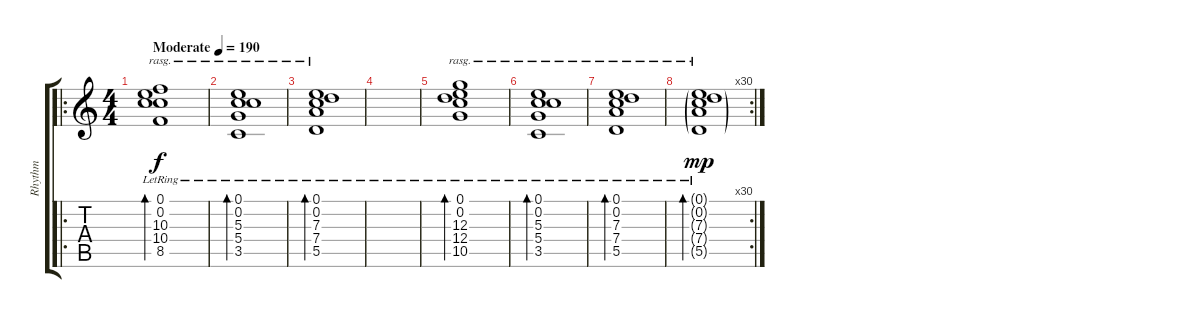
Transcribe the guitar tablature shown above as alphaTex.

\track ("Rhythm" "Rhythm") {instrument acousticguitarnylon}
\staff {score tabs}
\tuning (E4 C4 G3 D3 A2 E2) {hide}
\ro
\ts (4 4)
\tempo (190 "Moderate")
\clef g2
\ks c
(0.1{lr} 0.2{lr} 10.3{lr} 10.4{lr} 8.5{lr}).1{bd 240 rasg ii dy f instrument acousticguitarnylon} |
(0.1{lr} 0.2{lr} 5.3{lr} 5.4{lr} 3.5{lr}).1{bd 240 rasg ii} |
(0.1{lr} 0.2{lr} 7.3{lr} 7.4{lr} 5.5{lr}).1{bd 240 rasg ii} |
|
(0.1{lr} 0.2{lr} 12.3{lr} 12.4{lr} 10.5{lr}).1{bd 240 rasg ii} |
(0.1{lr} 0.2{lr} 5.3{lr} 5.4{lr} 3.5{lr}).1{bd 240 rasg ii} |
(0.1{lr} 0.2{lr} 7.3{lr} 7.4{lr} 5.5{lr}).1{bd 240 rasg ii} |
\rc 30
(0.1{g lr} 0.2{g lr} 7.3{g lr} 7.4{g lr} 5.5{g lr}).1{bd 240 rasg ii dy mp}
